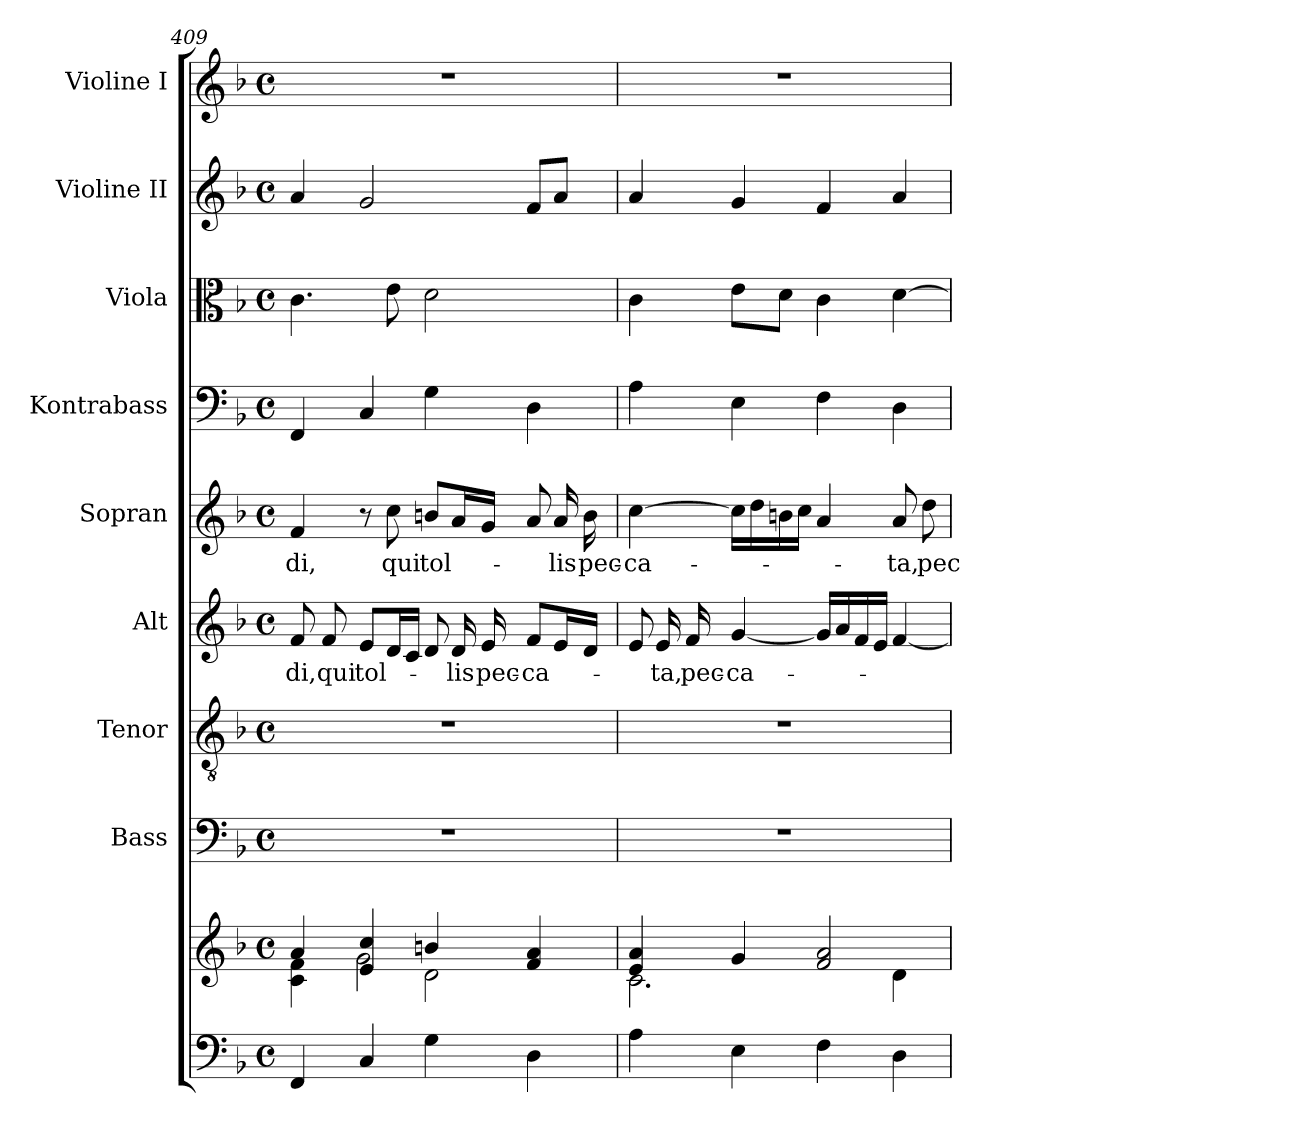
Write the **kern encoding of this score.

**kern	**kern	**kern	**kern	**kern	**text	**kern	**text	**kern	**kern	**kern	**kern
*part9	*part9	*part8	*part7	*part6	*part6	*part5	*part5	*part4	*part3	*part2	*part1
*staff10	*staff9	*staff8	*staff7	*staff6	*staff6	*staff5	*staff5	*staff4	*staff3	*staff2	*staff1
*	*	*I"Bass	*I"Tenor	*I"Alt	*	*I"Sopran	*	*I"Kontrabass	*I"Viola	*I"Violine II	*I"Violine I
*	*	*I'B.	*I'T.	*I'A.	*	*I'S.	*	*I'Kb.	*I'Vla.	*I'Vl. II	*I'Vl. I
!!LO:PB:g=z
*clefF4	*clefG2	*clefF4	*clefGv2	*clefG2	*	*clefG2	*	*clefF4	*clefC3	*clefG2	*clefG2
*	*	*	*	*	*	*	*	*ITrd7c12	*	*	*
*k[b-]	*k[b-]	*k[b-]	*k[b-]	*k[b-]	*	*k[b-]	*	*k[b-]	*k[b-]	*k[b-]	*k[b-]
*F:	*F:	*F:	*F:	*F:	*	*F:	*	*F:	*F:	*F:	*F:
*M4/4	*M4/4	*M4/4	*M4/4	*M4/4	*	*M4/4	*	*M4/4	*M4/4	*M4/4	*M4/4
*met(c)	*met(c)	*met(c)	*met(c)	*met(c)	*	*met(c)	*	*met(c)	*met(c)	*met(c)	*met(c)
=409	=409	=409	=409	=409	=409	=409	=409	=409	=409	=409	=409
*	*^	*	*	*	*	*	*	*	*	*	*
*	*	*^	*	*	*	*	*	*	*	*	*	*
!	!	!	!	!	!	!	!LO:LY:b	!	!LO:LY:b	!	!	!	!
4FF/	4a/	4c\ 4f\	4ryy	1r	1r	8f/	-di,	4f/	-di,	4FFF/	4.c\	4a/	1r
!	!	!	!	!	!	!	!LO:LY:b	!	!	!	!	!	!
.	.	.	.	.	.	8f/	qui	.	.	.	.	.	.
!	!	!	!	!	!	!	!LO:LY:b	!	!	!	!	!	!
4C/	4e/ 4cc/	4ryy	2g\	.	.	8e/L	tol-	8r	.	4CC/	.	2g/	.
!	!	!	!	!	!	!	!	!	!LO:LY:b	!	!	!	!
.	.	.	.	.	.	16d/L	.	8cc\	qui	.	8e\	.	.
.	.	.	.	.	.	16c/JJ	.	.	.	.	.	.	.
!	!	!	!	!	!	!	!	!	!LO:LY:b	!	!	!	!
4G\	4bn/	2d\	.	.	.	8d/	.	8bn/L	tol-	4GG\	2d\	.	.
!	!	!	!	!	!	!	!LO:LY:b	!	!	!	!	!	!
.	.	.	.	.	.	16d/	-lis	16a/L	.	.	.	.	.
!	!	!	!	!	!	!	!LO:LY:b	!	!	!	!	!	!
.	.	.	.	.	.	16e/	pec-	16g/JJ	.	.	.	.	.
!	!	!	!	!	!	!	!LO:LY:b	!	!	!	!	!	!
4D\	4f/ 4a/	.	4ryy	.	.	8f/L	-ca-	8a/	.	4DD\	.	8f/L	.
!	!	!	!	!	!	!	!	!	!LO:LY:b	!	!	!	!
.	.	.	.	.	.	16e/L	.	16a/	-lis	.	.	8a/J	.
!	!	!	!	!	!	!	!	!	!LO:LY:b	!	!	!	!
.	.	.	.	.	.	16d/JJ	.	16b\	pec-	.	.	.	.
*	*	*v	*v	*	*	*	*	*	*	*	*	*	*
=410	=410	=410	=410	=410	=410	=410	=410	=410	=410	=410	=410	=410
!	!	!	!	!	!	!	!	!LO:LY:b	!	!	!	!
4A\	4e/ 4a/	2.c\	1r	1r	8e/	.	[4cc\	-ca-	4AA\	4c\	4a/	1r
!	!	!	!	!	!	!LO:LY:b	!	!	!	!	!	!
.	.	.	.	.	16e/	-ta,	.	.	.	.	.	.
!	!	!	!	!	!	!LO:LY:b	!	!	!	!	!	!
.	.	.	.	.	16f/	pec-	.	.	.	.	.	.
!	!	!	!	!	!	!LO:LY:b	!	!	!	!	!	!
4E\	4g/	.	.	.	[4g/	-ca-	16cc\LL]	.	4EE\	8e\L	4g/	.
.	.	.	.	.	.	.	16dd\	.	.	.	.	.
.	.	.	.	.	.	.	16bn\	.	.	8d\J	.	.
.	.	.	.	.	.	.	16cc\JJ	.	.	.	.	.
4F\	2f/ 2a/	.	.	.	16g/LL]	.	4a/	.	4FF\	4c\	4f/	.
.	.	.	.	.	16a/	.	.	.	.	.	.	.
.	.	.	.	.	16f/	.	.	.	.	.	.	.
.	.	.	.	.	16e/JJ	.	.	.	.	.	.	.
!	!	!	!	!	!	!	!	!LO:LY:b	!	!	!	!
4D\	.	4d\	.	.	[4f/	.	8a/	-ta,	4DD\	[4d\	4a/	.
!	!	!	!	!	!	!	!	!LO:LY:b	!	!	!	!
.	.	.	.	.	.	.	8dd\	pec-	.	.	.	.
*	*v	*v	*	*	*	*	*	*	*	*	*	*
=	=	=	=	=	=	=	=	=	=	=	=
*-	*-	*-	*-	*-	*-	*-	*-	*-	*-	*-	*-
